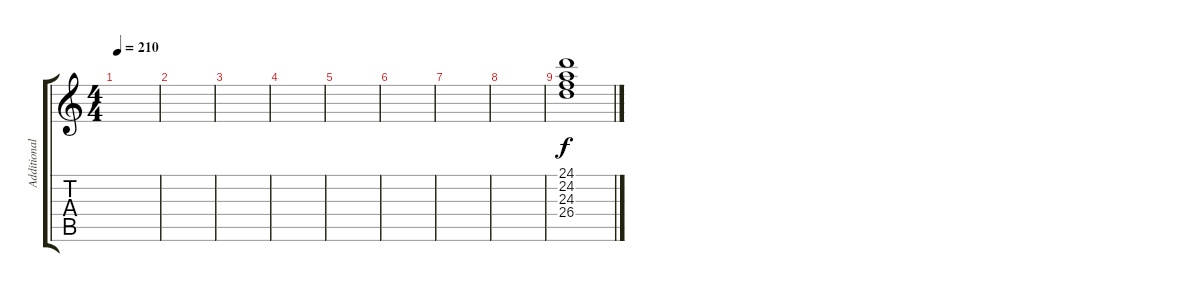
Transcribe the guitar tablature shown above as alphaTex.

\track ("Additional Keyboard and Choir" "Additional") {instrument stringensemble1}
\staff {score tabs}
\tuning (D4 A3 F3 C3 G2 D2) {hide}
\ts (4 4)
\tempo 210
\clef g2
\ks c
|
|
|
|
|
|
|
|
(24.1 24.2 24.3 26.4).1
